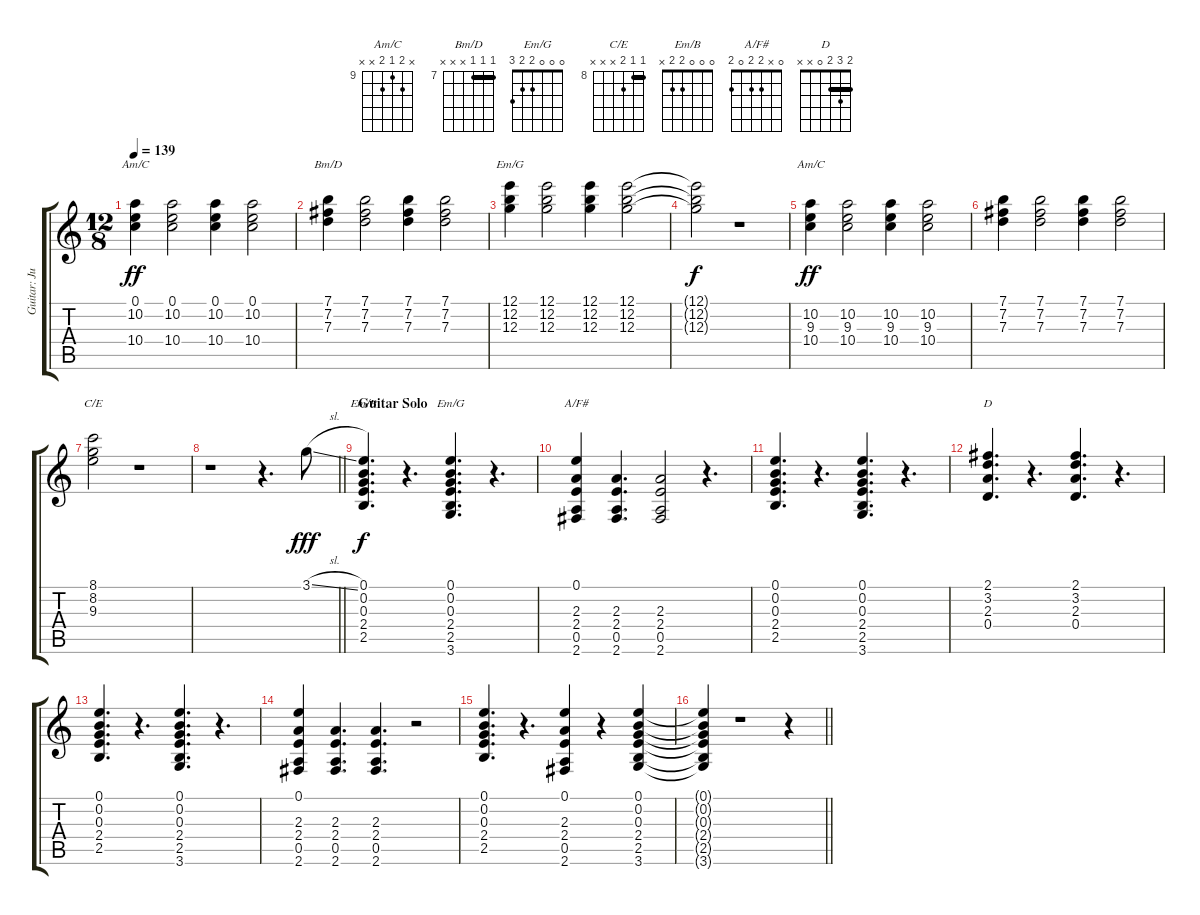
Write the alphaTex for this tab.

\track ("Guitar: Justin Hayward" "Guitar: Ju") {instrument acousticguitarsteel}
\staff {score tabs}
\tuning (E4 B3 G3 D3 A2 E2) {hide}
\chord ("Am/C" 0 10 x 10 x x) {firstfret 10}
\chord ("Bm/D" 7 7 7 x x x) {firstfret 7 barre 7}
\chord ("Em/G" 12 12 12 x x x) {firstfret 12 barre 12}
\chord ("Am/C" x 10 9 10 x x) {firstfret 9}
\chord ("C/E" 8 8 9 x x x) {firstfret 8 barre 8}
\chord ("Em/B" 0 0 0 2 2 x)
\chord ("Em/G" 0 0 0 2 2 3)
\chord ("A/F#" 0 x 2 2 0 2)
\chord ("D" 2 3 2 0 x x) {barre 2}
\ts (12 8)
\tempo 139
\clef g2
\ks c
(0.1 10.2 10.4).4{ch "Am/C" dy ff} (0.1 10.2 10.4).2 (0.1 10.2 10.4).4 (0.1 10.2 10.4).2 |
(7.1 7.2 7.3).4{ch "Bm/D"} (7.1 7.2 7.3).2 (7.1 7.2 7.3).4 (7.1 7.2 7.3).2 |
(12.1 12.2 12.3).4{ch "Em/G"} (12.1 12.2 12.3).2 (12.1 12.2 12.3).4 (12.1 12.2 12.3).2 |
(12.1{t} 12.2{t} 12.3{t}).2{dy f} r.1 |
(10.2 9.3 10.4).4{ch "Am/C" dy ff} (10.2 9.3 10.4).2 (10.2 9.3 10.4).4 (10.2 9.3 10.4).2 |
(7.1 7.2 7.3).4 (7.1 7.2 7.3).2 (7.1 7.2 7.3).4 (7.1 7.2 7.3).2 |
(8.1 8.2 9.3).2{ch "C/E"} r.1 |
\barLineRight lightlight
r.1 r.4{d} 3.1{sl}.8{dy fff} |
\section ("" "Guitar Solo")
(0.1 0.2 0.3 2.4 2.5).4{d ch "Em/B" dy f} r.4{d} (0.1 0.2 0.3 2.4 2.5 3.6).4{d ch "Em/G"} r.4{d} |
(0.1 2.3 2.4 0.5 2.6).4{ch "A/F#"} (2.3 2.4 0.5 2.6).4{d} (2.3 2.4 0.5 2.6).2 r.4{d} |
(0.1 0.2 0.3 2.4 2.5).4{d} r.4{d} (0.1 0.2 0.3 2.4 2.5 3.6).4{d} r.4{d} |
(2.1 3.2 2.3 0.4).4{d ch "D"} r.4{d} (2.1 3.2 2.3 0.4).4{d} r.4{d} |
(0.1 0.2 0.3 2.4 2.5).4{d} r.4{d} (0.1 0.2 0.3 2.4 2.5 3.6).4{d} r.4{d} |
(0.1 2.3 2.4 0.5 2.6).4 (2.3 2.4 0.5 2.6).4{d} (2.3 2.4 0.5 2.6).4{d} r.2 |
(0.1 0.2 0.3 2.4 2.5).4{d} r.4{d} (0.1 2.3 2.4 0.5 2.6).4 r.4 (0.1 0.2 0.3 2.4 2.5 3.6).4 |
\barLineRight lightlight
(0.1{t} 0.2{t} 0.3{t} 2.4{t} 2.5{t} 3.6{t}).4 r.1 r.4
